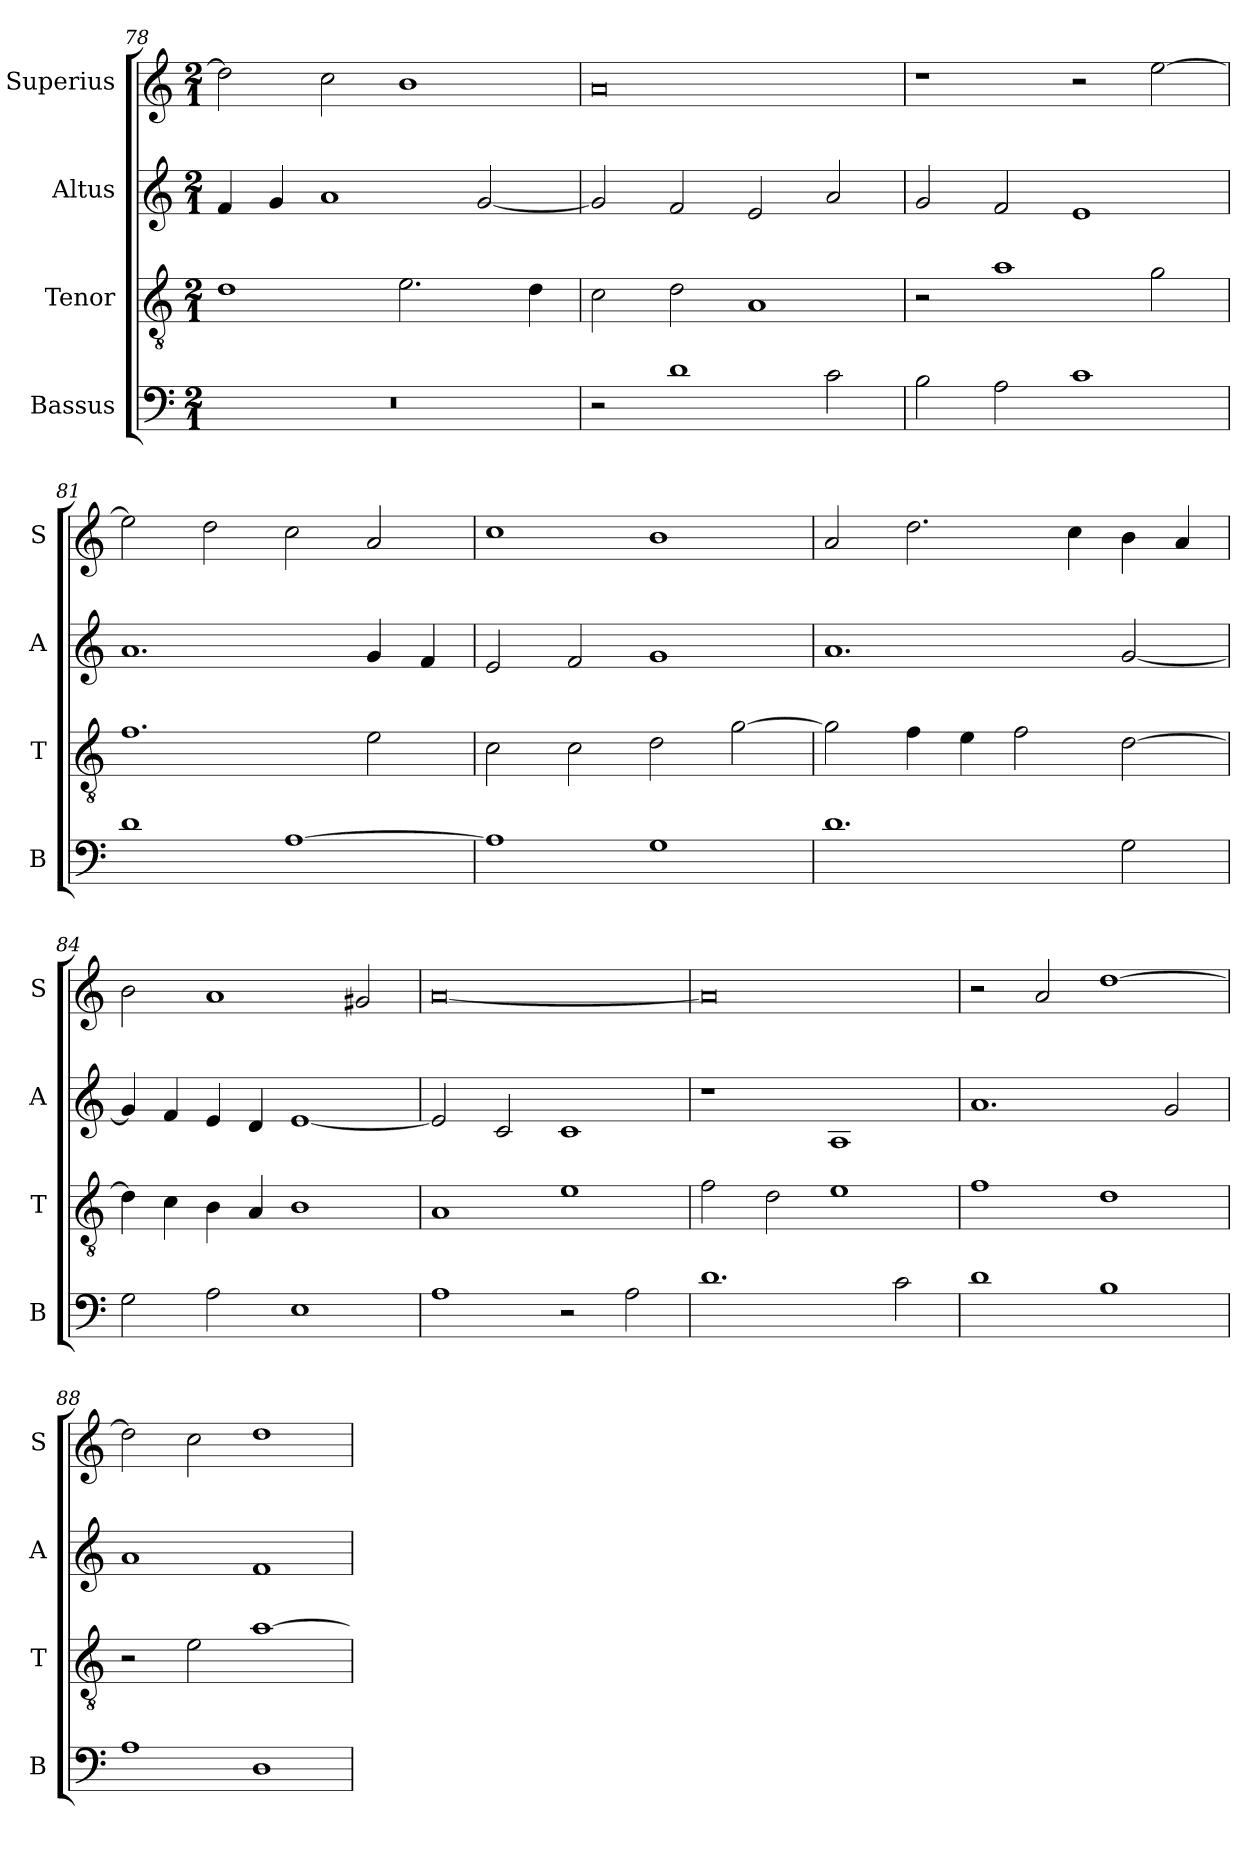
**kern	**kern	**kern	**kern
*part4	*part3	*part2	*part1
*staff4	*staff3	*staff2	*staff1
*I"Bassus	*I"Tenor	*I"Altus	*I"Superius
*I'B	*I'T	*I'A	*I'S
*clefF4	*clefGv2	*clefG2	*clefG2
*k[]	*k[]	*k[]	*k[]
*C:	*C:	*C:	*C:
*M2/1	*M2/1	*M2/1	*M2/1
=78	=78	=78	=78
0r	1d	4f	2dd]
.	.	4g	.
.	.	1a	2cc
.	2.e	.	1b
.	.	[2g	.
.	4d	.	.
=79	=79	=79	=79
2r	2c	2g]	0a
1d	2d	2f	.
.	1A	2e	.
2c	.	2a	.
=80	=80	=80	=80
2B	2r	2g	1r
2A	1a	2f	.
1c	.	1e	2r
.	2g	.	[2ee
=81	=81	=81	=81
1d	1.f	1.a	2ee]
.	.	.	2dd
[1A	.	.	2cc
.	2e	4g	2a
.	.	4f	.
=82	=82	=82	=82
1A]	2c	2e	1cc
.	2c	2f	.
1G	2d	1g	1b
.	[2g	.	.
=83	=83	=83	=83
1.d	2g]	1.a	2a
.	4f	.	2.dd
.	4e	.	.
.	2f	.	.
.	.	.	4cc
2G	[2d	[2g	4b
.	.	.	4a
=84	=84	=84	=84
2G	4d]	4g]	2b
.	4c	4f	.
2A	4B	4e	1a
.	4A	4d	.
1E	1B	[1e	.
.	.	.	2g#X
=85	=85	=85	=85
1A	1A	2e]	[0a
.	.	2c	.
2r	1e	1c	.
2A	.	.	.
=86	=86	=86	=86
1.d	2f	1r	0a]
.	2d	.	.
.	1e	1A	.
2c	.	.	.
=87	=87	=87	=87
1d	1f	1.a	2r
.	.	.	2a
1B	1d	.	[1dd
.	.	2g	.
=88	=88	=88	=88
1A	2r	1a	2dd]
.	2e	.	2cc
1D	[1a	1f	1dd
=	=	=	=
*-	*-	*-	*-
